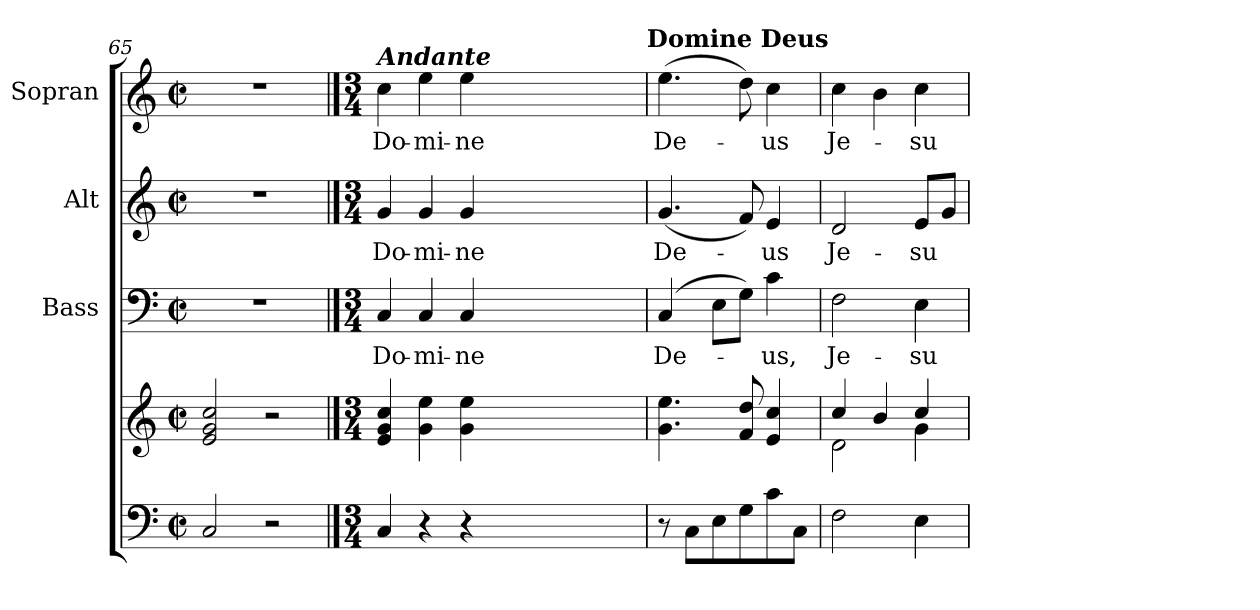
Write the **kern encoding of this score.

**kern	**kern	**kern	**text	**kern	**text	**kern	**text
*part4	*part4	*part3	*part3	*part2	*part2	*part1	*part1
*staff5	*staff4	*staff3	*staff3	*staff2	*staff2	*staff1	*staff1
*	*	*I"Bass	*	*I"Alt	*	*I"Sopran	*
*	*	*I'B.	*	*I'A.	*	*I'S.	*
*clefF4	*clefG2	*clefF4	*	*clefG2	*	*clefG2	*
*k[]	*k[]	*k[]	*	*k[]	*	*k[]	*
*C:	*C:	*C:	*	*C:	*	*C:	*
*M2/2	*M2/2	*M2/2	*	*M2/2	*	*M2/2	*
*met(c|)	*met(c|)	*met(c|)	*	*met(c|)	*	*met(c|)	*
=65	=65	=65	=65	=65	=65	=65	=65
2C/	2e/ 2g/ 2cc/	1r	.	1r	.	1r	.
2r	2r	.	.	.	.	.	.
!!LO:PB:g=z
==66	==66	==66	==66	==66	==66	==66	==66
*M3/4	*M3/4	*M3/4	*	*M3/4	*	*M3/4	*
!	!	!	!	!	!	!LO:TX:a:Bi:t=Andante	!
!	!	!	!LO:LY:b	!	!LO:LY:b	!	!LO:LY:b
4C/	4e/ 4g/ 4cc/	4C/	Do-	4g/	Do-	4cc\	Do-
!	!	!	!LO:LY:b	!	!LO:LY:b	!	!LO:LY:b
4r	4g\ 4ee\	4C/	-mi-	4g/	-mi-	4ee\	-mi-
!	!	!	!LO:LY:b	!	!LO:LY:b	!	!LO:LY:b
4r	4g\ 4ee\	4C/	-ne	4g/	-ne	4ee\	-ne
0ryy	0ryy	0ryy	.	0ryy	.	0ryy	.
!	!	!	!	!	!	!LO:TX:a:B:t=Domine Deus	!
=67	=67	=67	=67	=67	=67	=67	=67
!	!	!	!LO:LY:b	!	!LO:LY:b	!	!LO:LY:b
8r	4.g\ 4.ee\	(4C/	De-	(<4.g/	De-	(>4.ee\	De-
8C\L	.	.	.	.	.	.	.
8E\	.	8E\L	.	.	.	.	.
8G\	8f/ 8dd/	8G\J)	.	8f/)	.	8dd\)	.
!	!	!	!LO:LY:b	!	!LO:LY:b	!	!LO:LY:b
8c\	4e/ 4cc/	4c\	-us,	4e/	-us	4cc\	-us
8C\J	.	.	.	.	.	.	.
=68	=68	=68	=68	=68	=68	=68	=68
*	*^	*	*	*	*	*	*
!	!	!	!	!LO:LY:b	!	!LO:LY:b	!	!LO:LY:b
2F\	4cc/	2d\	2F\	Je-	2d/	Je-	4cc\	Je-
.	4b/	.	.	.	.	.	4b\	.
!	!	!	!	!LO:LY:b	!	!LO:LY:b	!	!LO:LY:b
4E\	4cc/	4g\	4E\	-su	8e/L	-su	4cc\	-su
.	.	.	.	.	8g/J	.	.	.
*	*v	*v	*	*	*	*	*	*
=	=	=	=	=	=	=	=
*-	*-	*-	*-	*-	*-	*-	*-
